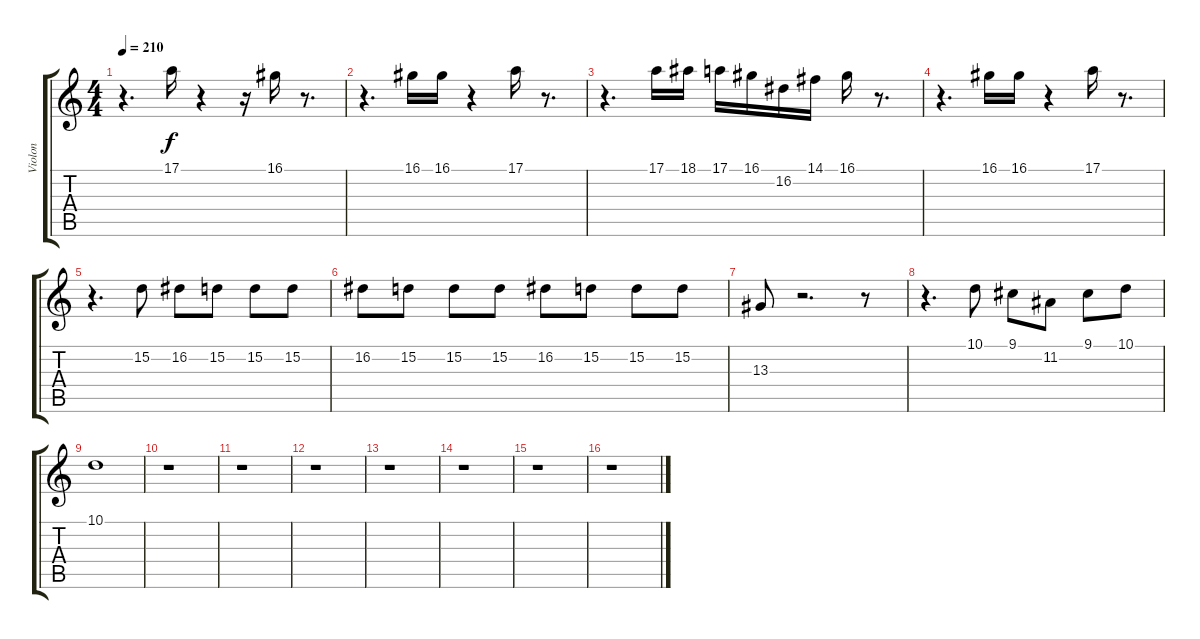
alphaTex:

\track ("Violon" "Violon") {instrument violin}
\staff {score tabs}
\tuning (E4 B3 G3 D3 A2 E2) {hide}
\ts (4 4)
\tempo 210
\clef g2
\ks c
r.4{d dy f} 17.1.16 r.4 r.16 16.1.16 r.8{d} |
r.4{d} 16.1.16 16.1.16 r.4 17.1.16 r.8{d} |
r.4{d} 17.1.16 18.1.16 17.1.16 16.1.16 16.2.16 14.1.16 16.1.16 r.8{d} |
r.4{d} 16.1.16 16.1.16 r.4 17.1.16 r.8{d} |
r.4{d} 15.2.8 16.2.8 15.2.8 15.2.8 15.2.8 |
16.2.8 15.2.8 15.2.8 15.2.8 16.2.8 15.2.8 15.2.8 15.2.8 |
13.3.8 r.2{d} r.8 |
r.4{d} 10.1.8 9.1.8 11.2.8 9.1.8 10.1.8 |
10.1.1 |
r.1 |
r.1 |
r.1 |
r.1 |
r.1 |
r.1 |
r.1
